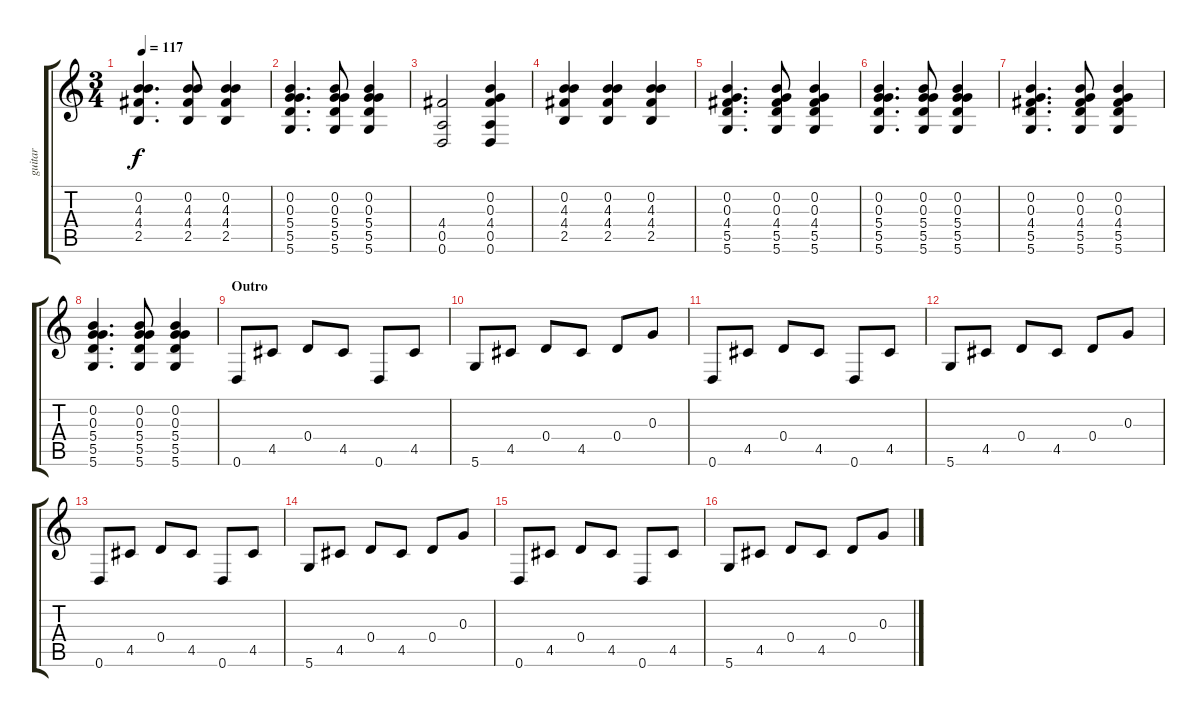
\track ("guitar" "guitar") {instrument acousticguitarsteel}
\staff {score tabs}
\tuning (E4 B3 G3 D3 A2 D2) {hide}
\ts (3 4)
\tempo 117
\clef g2
\ks c
(0.2 4.3 4.4 2.5).4{d dy f} (0.2 4.3 4.4 2.5).8 (0.2 4.3 4.4 2.5).4 |
(0.2 0.3 5.4 5.5 5.6).4{d} (0.2 0.3 5.4 5.5 5.6).8 (0.2 0.3 5.4 5.5 5.6).4 |
(4.4 0.5 0.6).2 (0.2 0.3 4.4 0.5 0.6).4 |
(0.2 4.3 4.4 2.5).4 (0.2 4.3 4.4 2.5).4 (0.2 4.3 4.4 2.5).4 |
(0.2 0.3 4.4 5.5 5.6).4{d} (0.2 0.3 4.4 5.5 5.6).8 (0.2 0.3 4.4 5.5 5.6).4 |
(0.2 0.3 5.4 5.5 5.6).4{d} (0.2 0.3 5.4 5.5 5.6).8 (0.2 0.3 5.4 5.5 5.6).4 |
(0.2 0.3 4.4 5.5 5.6).4{d} (0.2 0.3 4.4 5.5 5.6).8 (0.2 0.3 4.4 5.5 5.6).4 |
(0.2 0.3 5.4 5.5 5.6).4{d} (0.2 0.3 5.4 5.5 5.6).8 (0.2 0.3 5.4 5.5 5.6).4 |
\section ("" "Outro")
0.6.8 4.5.8 0.4.8 4.5.8 0.6.8 4.5.8 |
5.6.8 4.5.8 0.4.8 4.5.8 0.4.8 0.3.8 |
0.6.8 4.5.8 0.4.8 4.5.8 0.6.8 4.5.8 |
5.6.8 4.5.8 0.4.8 4.5.8 0.4.8 0.3.8 |
0.6.8 4.5.8 0.4.8 4.5.8 0.6.8 4.5.8 |
5.6.8 4.5.8 0.4.8 4.5.8 0.4.8 0.3.8 |
0.6.8 4.5.8 0.4.8 4.5.8 0.6.8 4.5.8 |
5.6.8 4.5.8 0.4.8 4.5.8 0.4.8 0.3.8
